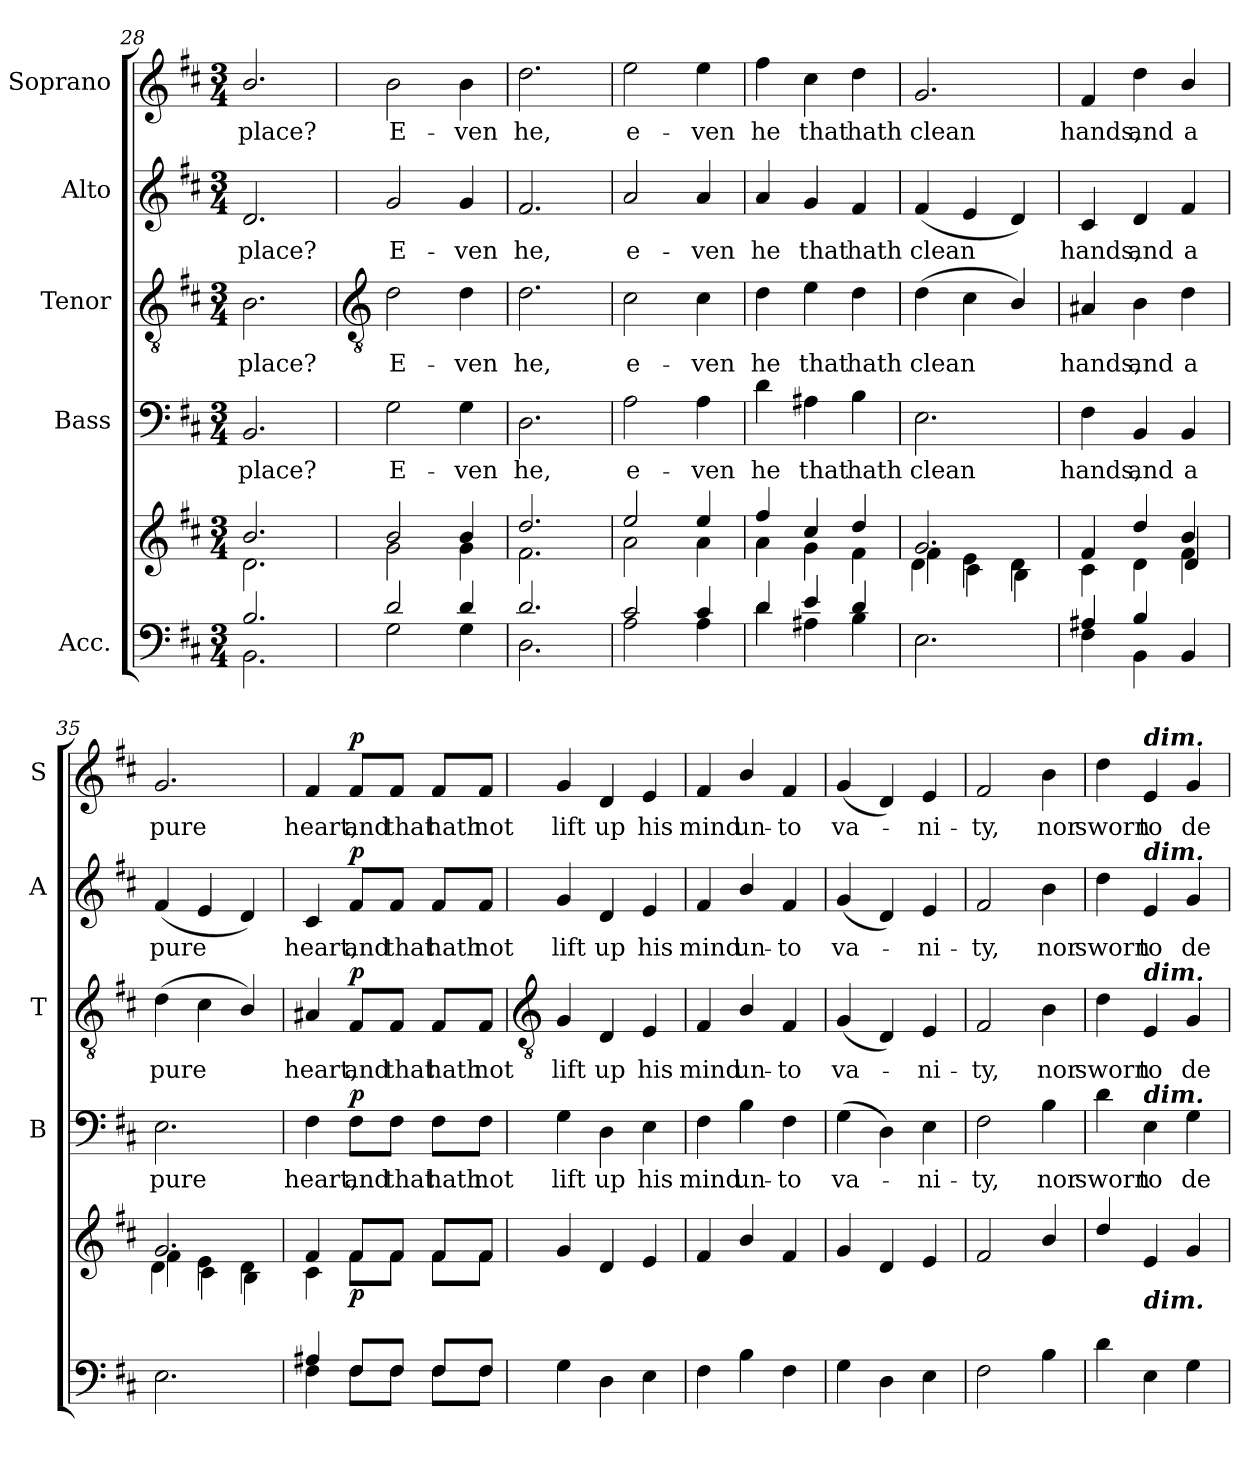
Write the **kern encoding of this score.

**kern	**kern	**dynam	**kern	**text	**dynam	**kern	**text	**dynam	**kern	**text	**dynam	**kern	**text	**dynam
*part5	*part5	*part5	*part4	*part4	*part4	*part3	*part3	*part3	*part2	*part2	*part2	*part1	*part1	*part1
*staff6	*staff5	*staff5/6	*staff4	*staff4	*staff4	*staff3	*staff3	*staff3	*staff2	*staff2	*staff2	*staff1	*staff1	*staff1
*I"Acc.	*	*	*I"Bass	*	*	*I"Tenor	*	*	*I"Alto	*	*	*I"Soprano	*	*
*	*	*	*I'B	*	*	*I'T	*	*	*I'A	*	*	*I'S	*	*
*clefF4	*clefG2	*	*clefF4	*	*	*clefGv2	*	*	*clefG2	*	*	*clefG2	*	*
*k[f#c#]	*k[f#c#]	*	*k[f#c#]	*	*	*k[f#c#]	*	*	*k[f#c#]	*	*	*k[f#c#]	*	*
*D:	*D:	*	*D:	*	*	*D:	*	*	*D:	*	*	*D:	*	*
*M3/4	*M3/4	*	*M3/4	*	*	*M3/4	*	*	*M3/4	*	*	*M3/4	*	*
=28	=28	=28	=28	=28	=28	=28	=28	=28	=28	=28	=28	=28	=28	=28
*^	*^	*	*	*	*	*	*	*	*	*	*	*	*	*
!	!	!	!	!	!	!LO:LY:b	!	!	!LO:LY:b	!	!	!LO:LY:b	!	!	!LO:LY:b	!
2.B	2.BB\	2.b/	2.d	.	2.BB	place?	.	2.B	place?	.	2.d	place?	.	2.b/	place?	.
!!LO:LB:g=z
=29	=29	=29	=29	=29	=29	=29	=29	=29	=29	=29	=29	=29	=29	=29	=29	=29
*	*	*	*	*	*	*	*	*clefGv2	*	*	*	*	*	*	*	*
!	!	!	!	!	!	!LO:LY:b	!	!	!LO:LY:b	!	!	!LO:LY:b	!	!	!LO:LY:b	!
2d	2G	2b/	2g	.	2G	E-	.	2d	E-	.	2g	E-	.	2b	E-	.
!	!	!	!	!	!	!LO:LY:b	!	!	!LO:LY:b	!	!	!LO:LY:b	!	!	!LO:LY:b	!
4d	4G	4b/	4g	.	4G	-ven	.	4d	-ven	.	4g	-ven	.	4b	-ven	.
=30	=30	=30	=30	=30	=30	=30	=30	=30	=30	=30	=30	=30	=30	=30	=30	=30
!	!	!	!	!	!	!LO:LY:b	!	!	!LO:LY:b	!	!	!LO:LY:b	!	!	!LO:LY:b	!
2.d	2.D	2.dd	2.f#\	.	2.D	he,	.	2.d	he,	.	2.f#	he,	.	2.dd	he,	.
=31	=31	=31	=31	=31	=31	=31	=31	=31	=31	=31	=31	=31	=31	=31	=31	=31
!	!	!	!	!	!	!LO:LY:b	!	!	!LO:LY:b	!	!	!LO:LY:b	!	!	!LO:LY:b	!
2c#	2A	2ee	2a\	.	2A	e-	.	2c#	e-	.	2a	e-	.	2ee	e-	.
!	!	!	!	!	!	!LO:LY:b	!	!	!LO:LY:b	!	!	!LO:LY:b	!	!	!LO:LY:b	!
4c#	4A	4ee	4a\	.	4A	-ven	.	4c#	-ven	.	4a	-ven	.	4ee	-ven	.
=32	=32	=32	=32	=32	=32	=32	=32	=32	=32	=32	=32	=32	=32	=32	=32	=32
!	!	!	!	!	!	!LO:LY:b	!	!	!LO:LY:b	!	!	!LO:LY:b	!	!	!LO:LY:b	!
4d	4d	4ff#	4a\	.	4d	he	.	4d	he	.	4a	he	.	4ff#	he	.
!	!	!	!	!	!	!LO:LY:b	!	!	!LO:LY:b	!	!	!LO:LY:b	!	!	!LO:LY:b	!
4e	4A#X	4cc#/	4g	.	4A#X	that	.	4e	that	.	4g	that	.	4cc#	that	.
!	!	!	!	!	!	!LO:LY:b	!	!	!LO:LY:b	!	!	!LO:LY:b	!	!	!LO:LY:b	!
4d	4B	4dd	4f#\	.	4B	hath	.	4d	hath	.	4f#	hath	.	4dd	hath	.
=33	=33	=33	=33	=33	=33	=33	=33	=33	=33	=33	=33	=33	=33	=33	=33	=33
*	*	*	*^	*	*	*	*	*	*	*	*	*	*	*	*	*
!	!	!	!	!	!	!	!LO:LY:b	!	!	!LO:LY:b	!	!	!LO:LY:b	!	!	!LO:LY:b	!
*v	*v	*	*	*	*	*	*	*	*	*	*	*	*	*	*	*	*
2.E	2.g	4f#\	4d\	.	2.E	clean	.	(>4d	clean	.	(<4f#	clean	.	2.g	clean	.
.	.	4e	4c#\	.	.	.	.	4c#	.	.	4e	.	.	.	.	.
.	.	4d	4B\	.	.	.	.	4B/)	.	.	4d)	.	.	.	.	.
=34	=34	=34	=34	=34	=34	=34	=34	=34	=34	=34	=34	=34	=34	=34	=34	=34
*^	*	*	*	*	*	*	*	*	*	*	*	*	*	*	*	*
!	!	!	!	!	!	!	!LO:LY:b	!	!	!LO:LY:b	!	!	!LO:LY:b	!	!	!LO:LY:b	!
4A#X	4F#	4f#	4c#	2ryy	.	4F#	hands,	.	4A#X	hands,	.	4c#	hands,	.	4f#	hands,	.
!	!	!	!	!	!	!	!LO:LY:b	!	!	!LO:LY:b	!	!	!LO:LY:b	!	!	!LO:LY:b	!
4B	4BB\	4dd	4d\	.	.	4BB	and	.	4B	and	.	4d	and	.	4dd	and	.
!	!	!	!	!	!	!	!LO:LY:b	!	!	!LO:LY:b	!	!	!LO:LY:b	!	!	!LO:LY:b	!
4ryy	4BB	4b/	4f#	4d	.	4BB	a	.	4d	a	.	4f#	a	.	4b/	a	.
=35	=35	=35	=35	=35	=35	=35	=35	=35	=35	=35	=35	=35	=35	=35	=35	=35	=35
!	!	!	!	!	!	!	!LO:LY:b	!	!	!LO:LY:b	!	!	!LO:LY:b	!	!	!LO:LY:b	!
*v	*v	*	*	*	*	*	*	*	*	*	*	*	*	*	*	*	*
2.E	2.g	4f#\	4d\	.	2.E	pure	.	(>4d	pure	.	(<4f#	pure	.	2.g	pure	.
.	.	4e\	4c#\	.	.	.	.	4c#	.	.	4e	.	.	.	.	.
.	.	4d\	4B\	.	.	.	.	4B/)	.	.	4d)	.	.	.	.	.
=36	=36	=36	=36	=36	=36	=36	=36	=36	=36	=36	=36	=36	=36	=36	=36	=36
*^	*	*	*	*	*	*	*	*	*	*	*	*	*	*	*	*
!	!	!	!	!	!	!	!LO:LY:b	!	!	!LO:LY:b	!	!	!LO:LY:b	!	!	!LO:LY:b	!
*	*	*	*v	*v	*	*	*	*	*	*	*	*	*	*	*	*	*
4A#X	4F#	4f#	4c#	.	4F#	heart,	.	4A#X	heart,	.	4c#	heart,	.	4f#	heart,	.
!	!	!	!	!LO:DY:b	!	!LO:LY:b	!LO:DY:b	!	!LO:LY:b	!LO:DY:b	!	!LO:LY:b	!LO:DY:b	!	!LO:LY:b	!LO:DY:b
8F#L	8F#L	8f#L	8f#L	p	8F#\L	and	p	8F#/L	and	p	8f#/L	and	p	8f#/L	and	p
!	!	!	!	!	!	!LO:LY:b	!	!	!LO:LY:b	!	!	!LO:LY:b	!	!	!LO:LY:b	!
8F#J	8F#J	8f#J	8f#J	.	8F#\J	that	.	8F#/J	that	.	8f#/J	that	.	8f#/J	that	.
!	!	!	!	!	!	!LO:LY:b	!	!	!LO:LY:b	!	!	!LO:LY:b	!	!	!LO:LY:b	!
8F#L	8F#L	8f#L	8f#L	.	8F#\L	hath	.	8F#/L	hath	.	8f#/L	hath	.	8f#/L	hath	.
!	!	!	!	!	!	!LO:LY:b	!	!	!LO:LY:b	!	!	!LO:LY:b	!	!	!LO:LY:b	!
8F#J	8F#J	8f#J	8f#J	.	8F#\J	not	.	8F#/J	not	.	8f#/J	not	.	8f#/J	not	.
!!LO:LB:g=z
=37	=37	=37	=37	=37	=37	=37	=37	=37	=37	=37	=37	=37	=37	=37	=37	=37
*	*	*	*	*	*	*	*	*clefGv2	*	*	*	*	*	*	*	*
!LO:N:vis=1	!	!	!LO:N:vis=1	!	!	!LO:LY:b	!	!	!LO:LY:b	!	!	!LO:LY:b	!	!	!LO:LY:b	!
2.ryy	4G	4g	2.ryy	.	4G	lift	.	4G	lift	.	4g	lift	.	4g	lift	.
!	!	!	!	!	!	!LO:LY:b	!	!	!LO:LY:b	!	!	!LO:LY:b	!	!	!LO:LY:b	!
.	4D	4d	.	.	4D	up	.	4D	up	.	4d	up	.	4d	up	.
!	!	!	!	!	!	!LO:LY:b	!	!	!LO:LY:b	!	!	!LO:LY:b	!	!	!LO:LY:b	!
.	4E	4e	.	.	4E	his	.	4E	his	.	4e	his	.	4e	his	.
=38	=38	=38	=38	=38	=38	=38	=38	=38	=38	=38	=38	=38	=38	=38	=38	=38
!LO:N:vis=1	!	!	!LO:N:vis=1	!	!	!LO:LY:b	!	!	!LO:LY:b	!	!	!LO:LY:b	!	!	!LO:LY:b	!
2.ryy	4F#	4f#	2.ryy	.	4F#	mind	.	4F#	mind	.	4f#	mind	.	4f#	mind	.
!	!	!	!	!	!	!LO:LY:b	!	!	!LO:LY:b	!	!	!LO:LY:b	!	!	!LO:LY:b	!
.	4B\	4b	.	.	4B\	un-	.	4B/	un-	.	4b/	un-	.	4b/	un-	.
!	!	!	!	!	!	!LO:LY:b	!	!	!LO:LY:b	!	!	!LO:LY:b	!	!	!LO:LY:b	!
.	4F#	4f#	.	.	4F#	-to	.	4F#	-to	.	4f#	-to	.	4f#	-to	.
=39	=39	=39	=39	=39	=39	=39	=39	=39	=39	=39	=39	=39	=39	=39	=39	=39
!LO:N:vis=1	!	!	!LO:N:vis=1	!	!	!LO:LY:b	!	!	!LO:LY:b	!	!	!LO:LY:b	!	!	!LO:LY:b	!
2.ryy	4G	4g	2.ryy	.	(>4G	va-	.	(<4G	va-	.	(<4g	va-	.	(<4g	va-	.
.	4D	4d	.	.	4D)	.	.	4D)	.	.	4d)	.	.	4d)	.	.
!	!	!	!	!	!	!LO:LY:b	!	!	!LO:LY:b	!	!	!LO:LY:b	!	!	!LO:LY:b	!
.	4E	4e	.	.	4E	ni-	.	4E	ni-	.	4e	ni-	.	4e	ni-	.
=40	=40	=40	=40	=40	=40	=40	=40	=40	=40	=40	=40	=40	=40	=40	=40	=40
!LO:N:vis=1	!	!	!LO:N:vis=1	!	!	!LO:LY:b	!	!	!LO:LY:b	!	!	!LO:LY:b	!	!	!LO:LY:b	!
2.ryy	2F#	2f#	2.ryy	.	2F#	-ty,	.	2F#	-ty,	.	2f#	-ty,	.	2f#	-ty,	.
!	!	!	!	!	!	!LO:LY:b	!	!	!LO:LY:b	!	!	!LO:LY:b	!	!	!LO:LY:b	!
.	4B	4b	.	.	4B	nor	.	4B	nor	.	4b	nor	.	4b	nor	.
=41	=41	=41	=41	=41	=41	=41	=41	=41	=41	=41	=41	=41	=41	=41	=41	=41
!LO:N:vis=1	!	!	!LO:N:vis=1	!	!	!LO:LY:b	!	!	!LO:LY:b	!	!	!LO:LY:b	!	!	!LO:LY:b	!
2.ryy	4d	4dd	2.ryy	.	4d	sworn	.	4d	sworn	.	4dd	sworn	.	4dd	sworn	.
!	!	!	!	!	!	!	!	!	!	!	!	!	!	!LO:TX:a:Bi:t=dim.	!	!
!	!	!	!	!	!	!	!	!	!	!	!LO:TX:a:Bi:t=dim.	!	!	!	!	!
!	!	!	!	!	!	!	!	!LO:TX:a:Bi:t=dim.	!	!	!	!	!	!	!	!
!	!	!	!	!	!LO:TX:a:Bi:t=dim.	!	!	!	!	!	!	!	!	!	!	!
!	!LO:TX:a:Bi:t=dim.	!	!	!	!	!	!	!	!	!	!	!	!	!	!	!
!	!	!	!	!	!	!LO:LY:b	!	!	!LO:LY:b	!	!	!LO:LY:b	!	!	!LO:LY:b	!
.	4E	4e	.	.	4E	to	.	4E	to	.	4e	to	.	4e	to	.
!	!	!	!	!	!	!LO:LY:b	!	!	!LO:LY:b	!	!	!LO:LY:b	!	!	!LO:LY:b	!
.	4G	4g	.	.	4G	de-	.	4G	de-	.	4g	de-	.	4g	de-	.
*v	*v	*	*	*	*	*	*	*	*	*	*	*	*	*	*	*
*	*v	*v	*	*	*	*	*	*	*	*	*	*	*	*	*
=	=	=	=	=	=	=	=	=	=	=	=	=	=	=
*-	*-	*-	*-	*-	*-	*-	*-	*-	*-	*-	*-	*-	*-	*-
